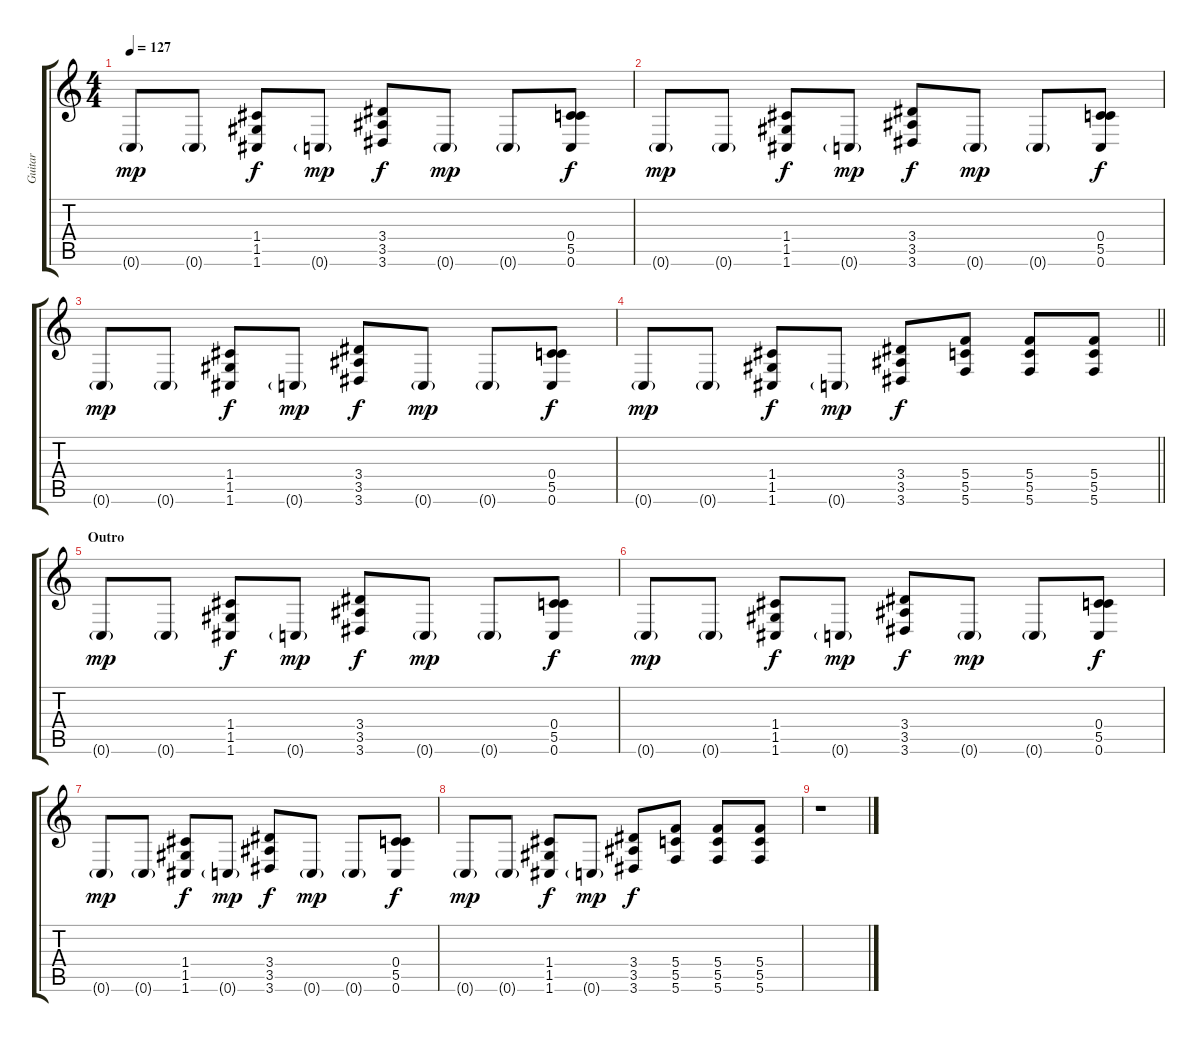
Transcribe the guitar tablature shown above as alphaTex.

\track ("Guitar" "Guitar") {instrument acousticguitarsteel}
\staff {score tabs}
\tuning (D4 A3 F3 C3 G2 C2) {hide}
\ts (4 4)
\tempo 127
\clef g2
\ks c
0.6{g}.8{dy mp} 0.6{g}.8 (1.4 1.5 1.6).8{dy f} 0.6{g}.8{dy mp} (3.4 3.5 3.6).8{dy f} 0.6{g}.8{dy mp} 0.6{g}.8 (0.4 5.5 0.6).8{dy f} |
0.6{g}.8{dy mp} 0.6{g}.8 (1.4 1.5 1.6).8{dy f} 0.6{g}.8{dy mp} (3.4 3.5 3.6).8{dy f} 0.6{g}.8{dy mp} 0.6{g}.8 (0.4 5.5 0.6).8{dy f} |
0.6{g}.8{dy mp} 0.6{g}.8 (1.4 1.5 1.6).8{dy f} 0.6{g}.8{dy mp} (3.4 3.5 3.6).8{dy f} 0.6{g}.8{dy mp} 0.6{g}.8 (0.4 5.5 0.6).8{dy f} |
\barLineRight lightlight
0.6{g}.8{dy mp} 0.6{g}.8 (1.4 1.5 1.6).8{dy f} 0.6{g}.8{dy mp} (3.4 3.5 3.6).8{dy f} (5.4 5.5 5.6).8 (5.4 5.5 5.6).8 (5.4 5.5 5.6).8 |
\section ("" "Outro")
0.6{g}.8{dy mp} 0.6{g}.8 (1.4 1.5 1.6).8{dy f} 0.6{g}.8{dy mp} (3.4 3.5 3.6).8{dy f} 0.6{g}.8{dy mp} 0.6{g}.8 (0.4 5.5 0.6).8{dy f} |
0.6{g}.8{dy mp} 0.6{g}.8 (1.4 1.5 1.6).8{dy f} 0.6{g}.8{dy mp} (3.4 3.5 3.6).8{dy f} 0.6{g}.8{dy mp} 0.6{g}.8 (0.4 5.5 0.6).8{dy f} |
0.6{g}.8{dy mp} 0.6{g}.8 (1.4 1.5 1.6).8{dy f} 0.6{g}.8{dy mp} (3.4 3.5 3.6).8{dy f} 0.6{g}.8{dy mp} 0.6{g}.8 (0.4 5.5 0.6).8{dy f} |
0.6{g}.8{dy mp} 0.6{g}.8 (1.4 1.5 1.6).8{dy f} 0.6{g}.8{dy mp} (3.4 3.5 3.6).8{dy f} (5.4 5.5 5.6).8 (5.4 5.5 5.6).8 (5.4 5.5 5.6).8 |
r.1
